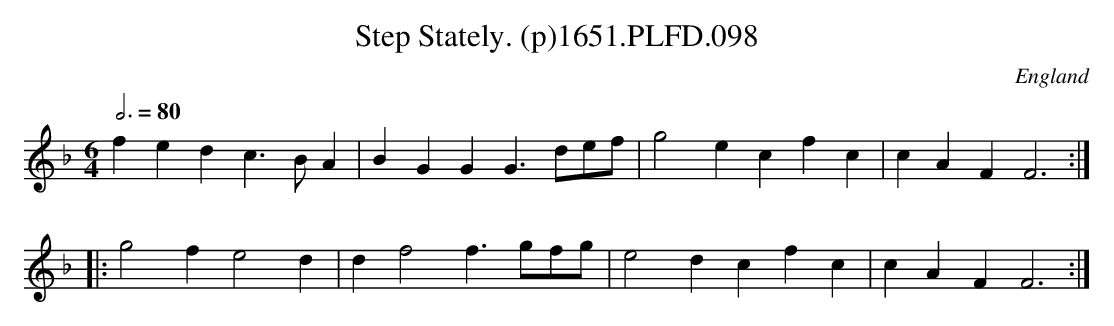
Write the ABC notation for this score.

X:1
T:Step Stately. (p)1651.PLFD.098
M:6/4
L:1/4
Q:3/4=80
O:England
K:F
fedc>BA|BGGG>de/f/|g2ecfc|cAFF3:|
|:g2fe2d|df2f>gf/g/|e2dcfc|cAFF3:|
